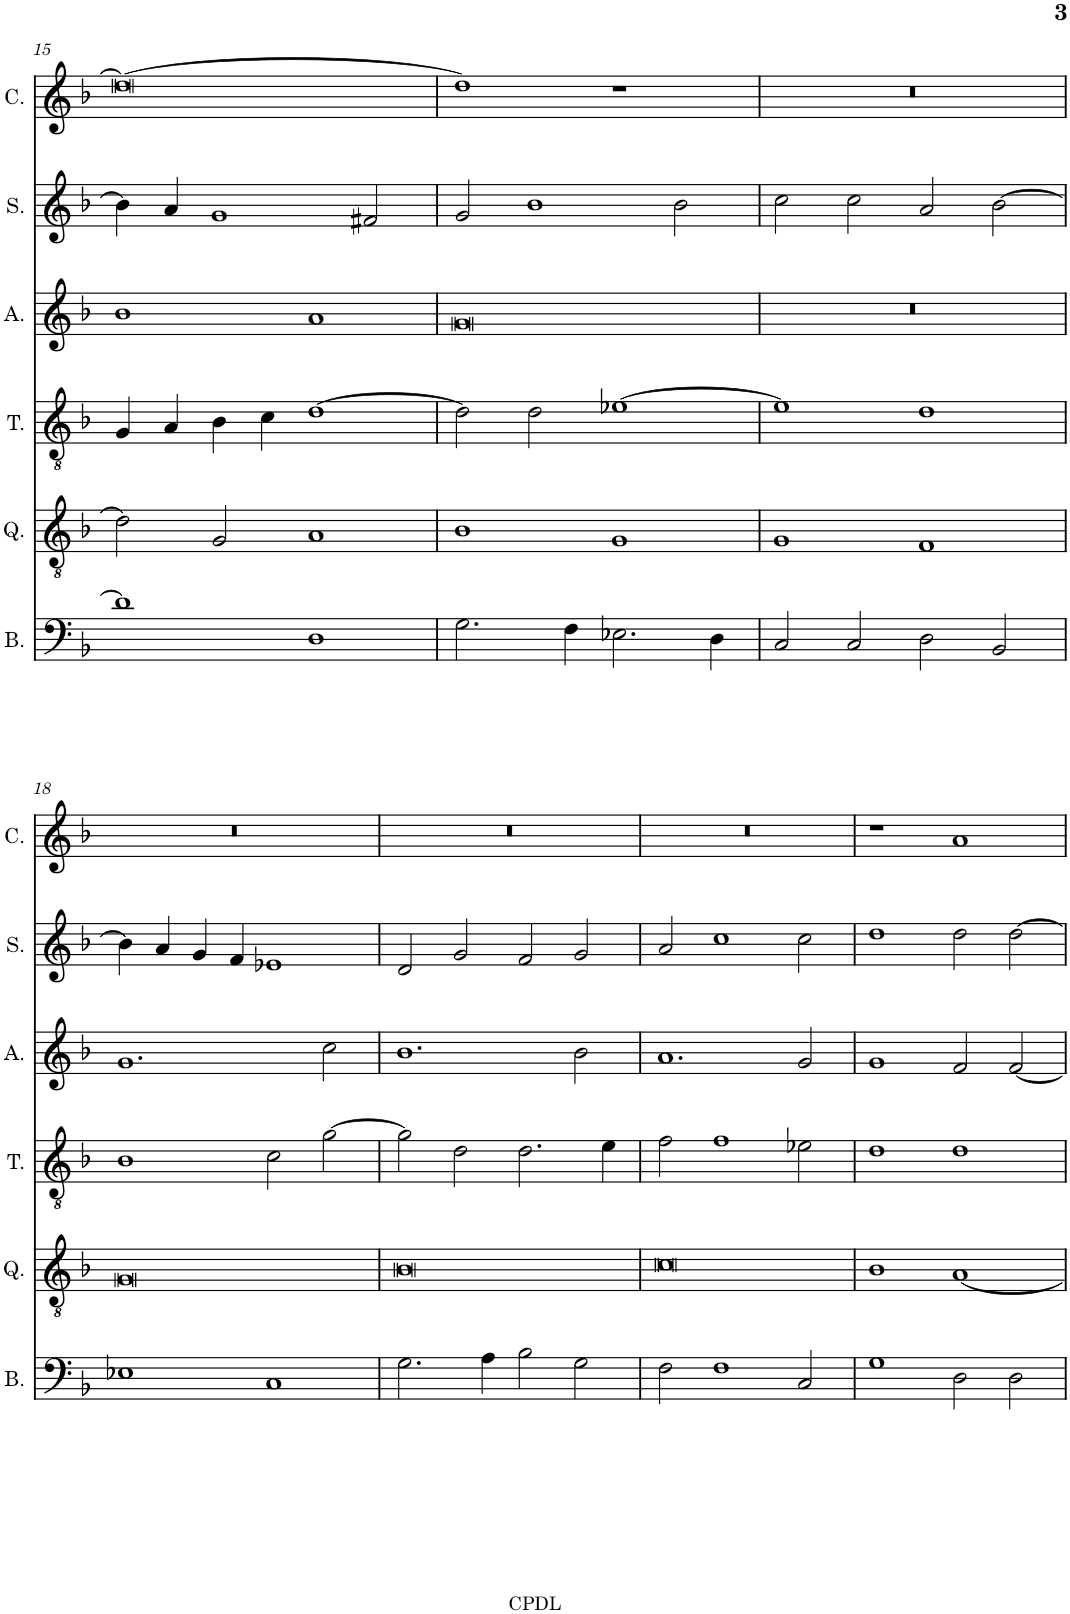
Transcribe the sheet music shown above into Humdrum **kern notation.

**kern	**kern	**kern	**kern	**kern	**kern
*part6	*part5	*part4	*part3	*part2	*part1
*staff6	*staff5	*staff4	*staff3	*staff2	*staff1
*I"Bassus	*I"Quintus	*I"Tenor	*I"Altus	*I"Sextus	*I"Cantus
*I'B.	*I'Q.	*I'T.	*I'A.	*I'S.	*I'C.
!!LO:PB:g=z
*clefF4	*clefGv2	*clefGv2	*clefG2	*clefG2	*clefG2
*k[b-]	*k[b-]	*k[b-]	*k[b-]	*k[b-]	*k[b-]
*F:	*F:	*F:	*F:	*F:	*F:
*M4/2	*M4/2	*M4/2	*M4/2	*M4/2	*M4/2
=15	=15	=15	=15	=15	=15
1d]	2d\]	4G/	1b-	4b-\]	0dd_
.	.	4A/	.	4a/	.
.	2G/	4B-\	.	1g	.
.	.	4c\	.	.	.
1D	1A	[1d	1a	.	.
.	.	.	.	2f#X/	.
=16	=16	=16	=16	=16	=16
2.G\	1B-	2d\]	0g	2g/	1dd]
.	.	2d\	.	1b-	.
4F\	.	.	.	.	.
2.E-X\	1G	[1e-X	.	.	1r
.	.	.	.	2b-\	.
4D\	.	.	.	.	.
=17	=17	=17	=17	=17	=17
2C/	1G	1e-]	0r	2cc\	0r
2C/	.	.	.	2cc\	.
2D\	1F	1d	.	2a/	.
2BB-/	.	.	.	[2b-\	.
!!LO:LB:g=z
=18	=18	=18	=18	=18	=18
1E-X	0G	1B-	1.g	4b-\]	0r
.	.	.	.	4a/	.
.	.	.	.	4g/	.
.	.	.	.	4f/	.
1C	.	2c\	.	1e-X	.
.	.	[2g\	2cc\	.	.
=19	=19	=19	=19	=19	=19
2.G\	0B-	2g\]	1.b-	2d/	0r
.	.	2d\	.	2g/	.
4A\	.	.	.	.	.
2B-\	.	2.d\	.	2f/	.
2G\	.	.	2b-\	2g/	.
.	.	4e\	.	.	.
=20	=20	=20	=20	=20	=20
2F\	0c	2f\	1.a	2a/	0r
1F	.	1f	.	1cc	.
2C/	.	2e-X\	2g/	2cc\	.
=21	=21	=21	=21	=21	=21
1G	1B-	1d	1g	1dd	1r
2D\	[1A	1d	2f/	2dd\	1a
2D\	.	.	[2f/	[2dd\	.
=	=	=	=	=	=
*-	*-	*-	*-	*-	*-
